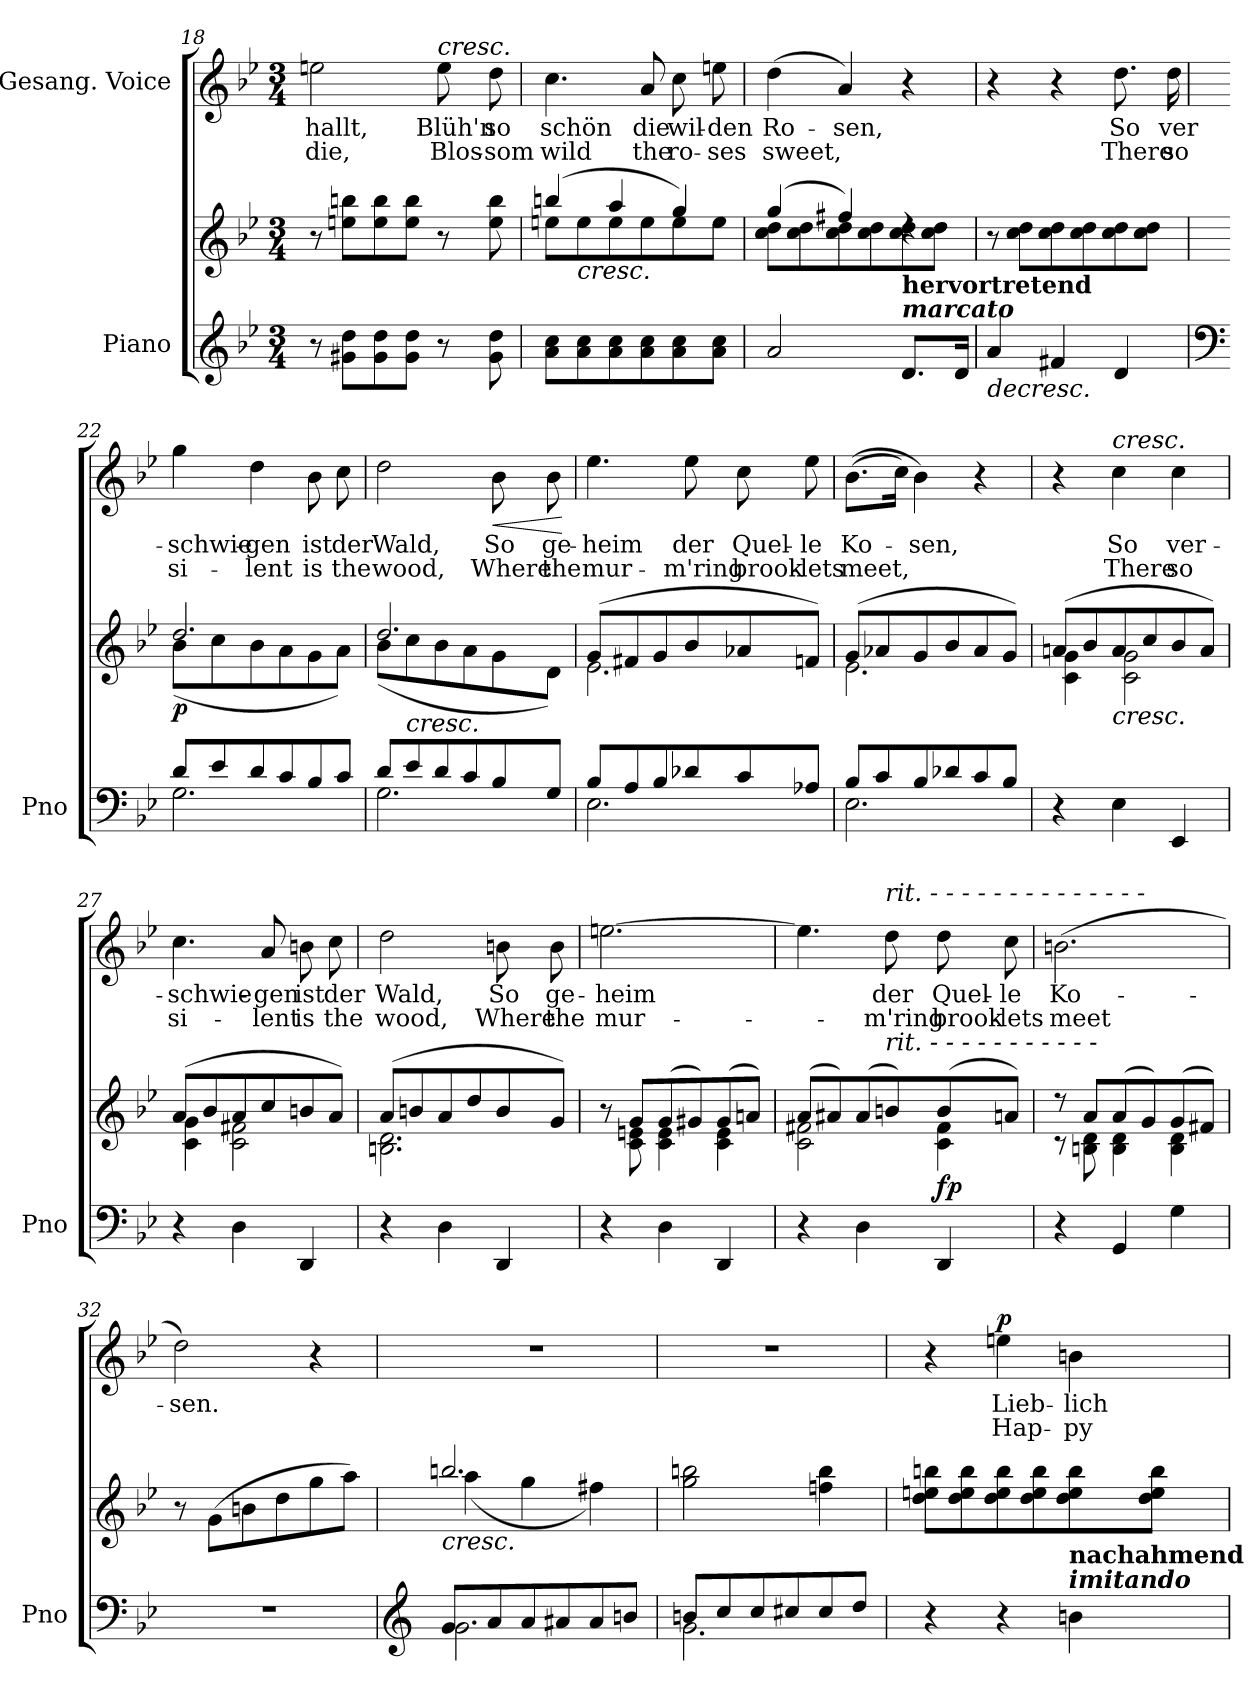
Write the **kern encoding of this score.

**kern	**kern	**dynam	**kern	**text	**text	**dynam
*part2	*part2	*part2	*part1	*part1	*part1	*part1
*staff3	*staff2	*staff2/3	*staff1	*staff1	*staff1	*staff1
*I"Piano	*	*	*I"Gesang. Voice	*	*	*
*I'Pno	*	*	*	*	*	*
*clefG2	*clefG2	*	*clefG2	*	*	*
*k[b-e-]	*k[b-e-]	*	*k[b-e-]	*	*	*
*M3/4	*M3/4	*	*M3/4	*	*	*
=18	=18	=18	=18	=18	=18	=18
!	!	!	!	!LO:LY:b	!LO:LY:b	!
8r	8r	.	2een\	hallt,	die,	.
8g#X\ 8dd\L	8een\ 8bbn\L	.	.	.	.	.
8g#\ 8dd\	8ee\ 8bb\	.	.	.	.	.
8g#\ 8dd\J	8ee\ 8bb\J	.	.	.	.	.
!	!	!	!LO:TX:a:i:t=cresc.	!	!	!
!	!	!	!	!LO:LY:b	!LO:LY:b	!
8r	8r	.	8ee\	Blüh'n	Blos-	.
!	!	!	!	!LO:LY:b	!LO:LY:b	!
8g#\ 8dd\	8ee\ 8bb\	.	8dd\	so	-som	.
=19	=19	=19	=19	=19	=19	=19
*	*^	*	*	*	*	*
!	!	!	!	!	!LO:LY:b	!LO:LY:b	!
8a\ 8cc\L	(>4bbn/	8een\L	.	4.cc\	schön	wild	.
!	!	!LO:TX:b:i:t=cresc.	!	!	!	!	!
8a\ 8cc\	.	8ee\	.	.	.	.	.
8a\ 8cc\	4aa/	8ee\	.	.	.	.	.
!	!	!	!	!	!LO:LY:b	!LO:LY:b	!
8a\ 8cc\	.	8ee\	.	8a/	die	the	.
!	!	!	!	!	!LO:LY:b	!LO:LY:b	!
8a\ 8cc\	4gg/)	8ee\	.	8cc\	wil-	ro-	.
!	!	!	!	!	!LO:LY:b	!LO:LY:b	!
8a\ 8cc\J	.	8ee\J	.	8een\	-den	-ses	.
!!LO:PB:g=z
=20	=20	=20	=20	=20	=20	=20	=20
!	!	!	!	!	!LO:LY:b	!LO:LY:b	!
2a/	(>4gg/	8cc\ 8dd\L	.	(<4dd\	Ro-	sweet,	.
.	.	8cc\ 8dd\	.	.	.	.	.
!	!	!	!	!	!LO:LY:b	!	!
.	4ff#X/)	8cc\ 8dd\	.	4a/)	-sen,	.	.
.	.	8cc\ 8dd\	.	.	.	.	.
!LO:TX:a:Bi:t=marcato	!	!	!	!	!	!	!
!LO:TX:a:B:t=hervortretend	!	!	!	!	!	!	!
8.d/L	4rdd	8cc\ 8dd\	.	4r	.	.	.
.	.	8cc\ 8dd\J	.	.	.	.	.
16d/Jk	.	.	.	.	.	.	.
*	*v	*v	*	*	*	*	*
=21	=21	=21	=21	=21	=21	=21
!	!	!LO:HP:b=2	!	!	!	!
4a/	8r	>	4r	.	.	.
.	8cc\ 8dd\L	.	.	.	.	.
4f#X/	8cc\ 8dd\	.	4r	.	.	.
.	8cc\ 8dd\	.	.	.	.	.
!	!	!	!	!LO:LY:b	!LO:LY:b	!
4d/	8cc\ 8dd\	.	8.dd\	So	There	.
.	8cc\ 8dd\J	.	.	.	.	.
!	!	!	!	!LO:LY:b	!LO:LY:b	!
.	.	.	16dd\	ver-	so	.
=22	=22	=22	=22	=22	=22	=22
*clefF4	*	*	*	*	*	*
*^	*^	*	*	*	*	*
!	!	!	!	!LO:DY:b	!	!LO:LY:b	!LO:LY:b	!
8d/L	2.G\	2.dd/	(>8b-\L	p	4gg\	schwie-	si-	.
8e-/	.	.	8cc\	.	.	.	.	.
!	!	!	!	!	!	!LO:LY:b	!LO:LY:b	!
8d/	.	.	8b-\	.	4dd\	-gen	-lent	.
8c/	.	.	8a\	.	.	.	.	.
!	!	!	!	!	!	!LO:LY:b	!LO:LY:b	!
8B-/	.	.	8g\	.	8b-\	ist	is	.
!	!	!	!	!	!	!LO:LY:b	!LO:LY:b	!
8c/J	.	.	8a\J)	.	8cc\	der	the	.
=23	=23	=23	=23	=23	=23	=23	=23	=23
!	!	!	!	!	!	!LO:LY:b	!LO:LY:b	!
8d/L	2.G\	2.dd/	(>8b-\L	.	2dd\	Wald,	wood,	.
!	!	!	!	!LO:HP:b	!	!	!	!
8e-/	.	.	8cc\	<	.	.	.	.
8d/	.	.	8b-\	.	.	.	.	.
8c/	.	.	8a\	.	.	.	.	.
!	!	!	!	!	!	!LO:LY:b	!LO:LY:b	!LO:HP:b
8B-/	.	.	8g\	.	8b-\	So	Where	<
!	!	!	!	!	!	!LO:LY:b	!LO:LY:b	!
8G/J	.	.	8d\J)	.	8b-\	ge-	the	.
*v	*v	*	*	*	*	*	*	*
*	*v	*v	*	*	*	*	*
.	.	]	.	.	.	[
=24	=24	=24	=24	=24	=24	=24
*^	*^	*	*	*	*	*
!	!	!	!	!LO:DY:b	!	!LO:LY:b	!LO:LY:b	!
!	!	!	!	!LO:DY:n=1:b	!	!	!	!LO:DY:a
!	!	!	!	!	!	!	!	!LO:DY:n=1:a
8B-/L	2.E-\	(>8g/L	2.e-\	p other-dynamics	4.ee-\	-heim	mur-	p other-dynamics
8A/	.	8f#X/	.	.	.	.	.	.
8B-/	.	8g/	.	.	.	.	.	.
!	!	!	!	!	!	!LO:LY:b	!LO:LY:b	!
8d-X/	.	8b-/	.	.	8ee-\	der	-m'ring	.
!	!	!	!	!	!	!LO:LY:b	!LO:LY:b	!
8c/	.	8a-X/	.	.	8cc\	Quel-	brook-	.
!	!	!	!	!	!	!LO:LY:b	!LO:LY:b	!
8A-X/J	.	8fni/J)	.	.	8ee-\	-le	-lets	.
!!LO:LB:g=z
=25	=25	=25	=25	=25	=25	=25	=25	=25
!	!	!	!	!	!	!LO:LY:b	!LO:LY:b	!
8B-/L	2.E-\	(>8g/L	2.e-\	.	(>(<8.b-\L	Ko-	meet,	.
8c/	.	8a-X/	.	.	.	.	.	.
.	.	.	.	.	16cc\Jk)	.	.	.
!	!	!	!	!	!	!LO:LY:b	!	!
8B-/	.	8g/	.	.	4b-\)	-sen,	.	.
8d-X/	.	8b-/	.	.	.	.	.	.
8c/	.	8a-/	.	.	4r	.	.	.
8B-/J	.	8g/J)	.	.	.	.	.	.
*v	*v	*	*	*	*	*	*	*
=26	=26	=26	=26	=26	=26	=26	=26
4r	(>8an/L	4c\ 4g\	.	4r	.	.	.
.	8b-/	.	.	.	.	.	.
!	!	!	!	!LO:TX:a:i:t=cresc.	!	!	!
!	!LO:TX:b:i:t=cresc.	!	!	!	!	!	!
!	!	!	!	!	!LO:LY:b	!LO:LY:b	!
4E-\	8a/	2c\ 2g\	.	4cc\	So	There	.
.	8cc/	.	.	.	.	.	.
!	!	!	!	!	!LO:LY:b	!LO:LY:b	!
4EE-/	8b-/	.	.	4cc\	ver-	so	.
.	8a/J)	.	.	.	.	.	.
=27	=27	=27	=27	=27	=27	=27	=27
!	!	!	!	!	!LO:LY:b	!LO:LY:b	!
4r	(>8a/L	4c\ 4g\	.	4.cc\	-schwie-	si-	.
.	8b-/	.	.	.	.	.	.
4D\	8a/	2c\ 2f#X\	.	.	.	.	.
!	!	!	!	!	!LO:LY:b	!LO:LY:b	!
.	8cc/	.	.	8a/	-gen	-lent	.
!	!	!	!	!	!LO:LY:b	!LO:LY:b	!
4DD/	8bn/	.	.	8bn\	ist	is	.
!	!	!	!	!	!LO:LY:b	!LO:LY:b	!
.	8a/J)	.	.	8cc\	der	the	.
=28	=28	=28	=28	=28	=28	=28	=28
!	!	!	!	!	!LO:LY:b	!LO:LY:b	!
4r	(>8a/L	2.Bn\ 2.d\	.	2dd\	Wald,	wood,	.
.	8bn/	.	.	.	.	.	.
4D\	8a/	.	.	.	.	.	.
.	8dd/	.	.	.	.	.	.
!	!	!	!	!	!LO:LY:b	!LO:LY:b	!
4DD/	8b/	.	.	8bn\	So	Where	.
!	!	!	!	!	!LO:LY:b	!LO:LY:b	!
.	8g/J)	.	.	8b\	ge-	the	.
=29	=29	=29	=29	=29	=29	=29	=29
!	!	!	!	!	!LO:LY:b	!LO:LY:b	!
4r	8r	8ryy	.	[2.een\	-heim	mur-	.
.	8g/L	8c\ 8en\	.	.	.	.	.
4D\	(>8g/	4c\ 4e\	.	.	.	.	.
.	8g#X/)	.	.	.	.	.	.
4DD/	(>8g#/	4c\ 4e\	.	.	.	.	.
.	8an/J)	.	.	.	.	.	.
!!LO:LB:g=z
=30	=30	=30	=30	=30	=30	=30	=30
4r	(>8a/L	2c\ 2f#X\	.	4.een\]	.	.	.
.	8a#X/)	.	.	.	.	.	.
4D\	(>8a#/	.	.	.	.	.	.
!	!	!	!	!LO:TX:a:i:t=rit.   -   -   -   -   -   -   -   -   -   -   -   -   -   -	!	!	!
!	!LO:TX:a:i:t=rit.    -    -    -    -    -    -    -    -    -    -    -	!	!	!	!	!	!
!	!	!	!	!	!LO:LY:b	!LO:LY:b	!
.	8bn/)	.	.	8dd\	der	-m'ring	.
!	!	!	!LO:DY:n=1:b	!	!LO:LY:b	!LO:LY:b	!
4DD/	(>8b/	4c\ 4f#\	[ fp	8dd\	Quel-	brook-	.
!	!	!	!	!	!LO:LY:b	!LO:LY:b	!
.	8an/J)	.	.	8cc\	-le	-lets	.
=31	=31	=31	=31	=31	=31	=31	=31
!	!	!	!	!	!LO:LY:b	!LO:LY:b	!
4r	8r	8r	.	(<2.bn\	Ko-	meet	.
.	8a/L	8Bn\ 8d\	.	.	.	.	.
4GG/	(>8a/	4B\ 4d\	.	.	.	.	.
.	8g/)	.	.	.	.	.	.
4G\	(>8g/	4B\ 4d\	.	.	.	.	.
.	8f#X/J)	.	.	.	.	.	.
*	*v	*v	*	*	*	*	*
=32	=32	=32	=32	=32	=32	=32
!	!	!	!	!LO:LY:b	!	!
2.r	8r	.	2dd\)	-sen.	.	.
.	(>8g\L	.	.	.	.	.
.	8bn\	.	.	.	.	.
.	8dd\	.	.	.	.	.
.	8gg\	.	4r	.	.	.
.	8aa\J)	.	.	.	.	.
=33	=33	=33	=33	=33	=33	=33
*clefG2	*	*	*	*	*	*
*^	*^	*	*	*	*	*
!	!	!LO:TX:b:i:t=cresc.	!	!	!	!	!	!
8g/L	2.g\	2.bbn/	(<4aa\	.	2.r	.	.	.
8a/	.	.	.	.	.	.	.	.
8a/	.	.	4gg\	.	.	.	.	.
8a#X/	.	.	.	.	.	.	.	.
8a#/	.	.	4ff#X\)	.	.	.	.	.
8bn/J	.	.	.	.	.	.	.	.
*	*	*v	*v	*	*	*	*	*
=34	=34	=34	=34	=34	=34	=34	=34
8bn/L	2.g\	2gg\ 2bbn\	.	2.r	.	.	.
8cc/	.	.	.	.	.	.	.
8cc/	.	.	.	.	.	.	.
8cc#X/	.	.	.	.	.	.	.
8cc#/	.	4ffn\ 4bb\	.	.	.	.	.
8dd/J	.	.	.	.	.	.	.
*v	*v	*	*	*	*	*	*
!!LO:LB:g=z
=35	=35	=35	=35	=35	=35	=35
4r	8dd\ 8een\ 8bbn\L	.	4r	.	.	.
.	8dd\ 8ee\ 8bb\	.	.	.	.	.
!	!	!	!	!LO:LY:b	!LO:LY:b	!LO:DY:a
4r	8dd\ 8ee\ 8bb\	.	4een\	Lieb-	Hap-	p
.	8dd\ 8ee\ 8bb\	.	.	.	.	.
!LO:TX:a:Bi:t=imitando	!	!	!	!	!	!
!LO:TX:a:B:t=nachahmend	!	!	!	!	!	!
!	!	!	!	!LO:LY:b	!LO:LY:b	!
4bn\	8dd\ 8ee\ 8bb\	.	4bn\	-lich	-py	.
.	8dd\ 8ee\ 8bb\J	.	.	.	.	.
=	=	=	=	=	=	=
*-	*-	*-	*-	*-	*-	*-
